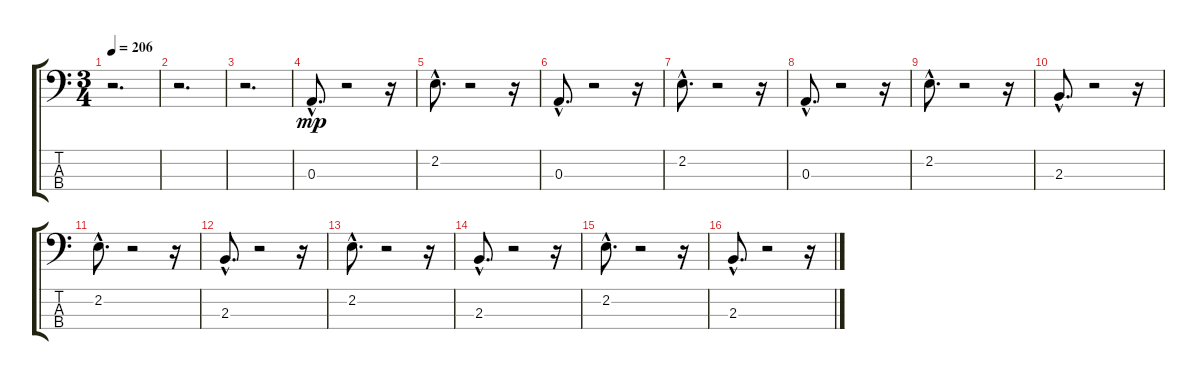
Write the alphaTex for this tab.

\track "" {instrument acousticbass}
\staff {score tabs}
\tuning (G2 D2 A1 E1) {hide}
\ts (3 4)
\tempo 206
\clef f4
\ks c
r.2{d dy mp instrument acousticbass} |
r.2{d} |
r.2{d} |
0.3{hac}.8{d} r.2 r.16 |
2.2{hac}.8{d} r.2 r.16 |
0.3{hac}.8{d} r.2 r.16 |
2.2{hac}.8{d} r.2 r.16 |
0.3{hac}.8{d} r.2 r.16 |
2.2{hac}.8{d} r.2 r.16 |
2.3{hac}.8{d} r.2 r.16 |
2.2{hac}.8{d} r.2 r.16 |
2.3{hac}.8{d} r.2 r.16 |
2.2{hac}.8{d} r.2 r.16 |
2.3{hac}.8{d} r.2 r.16 |
2.2{hac}.8{d} r.2 r.16 |
2.3{hac}.8{d} r.2 r.16
